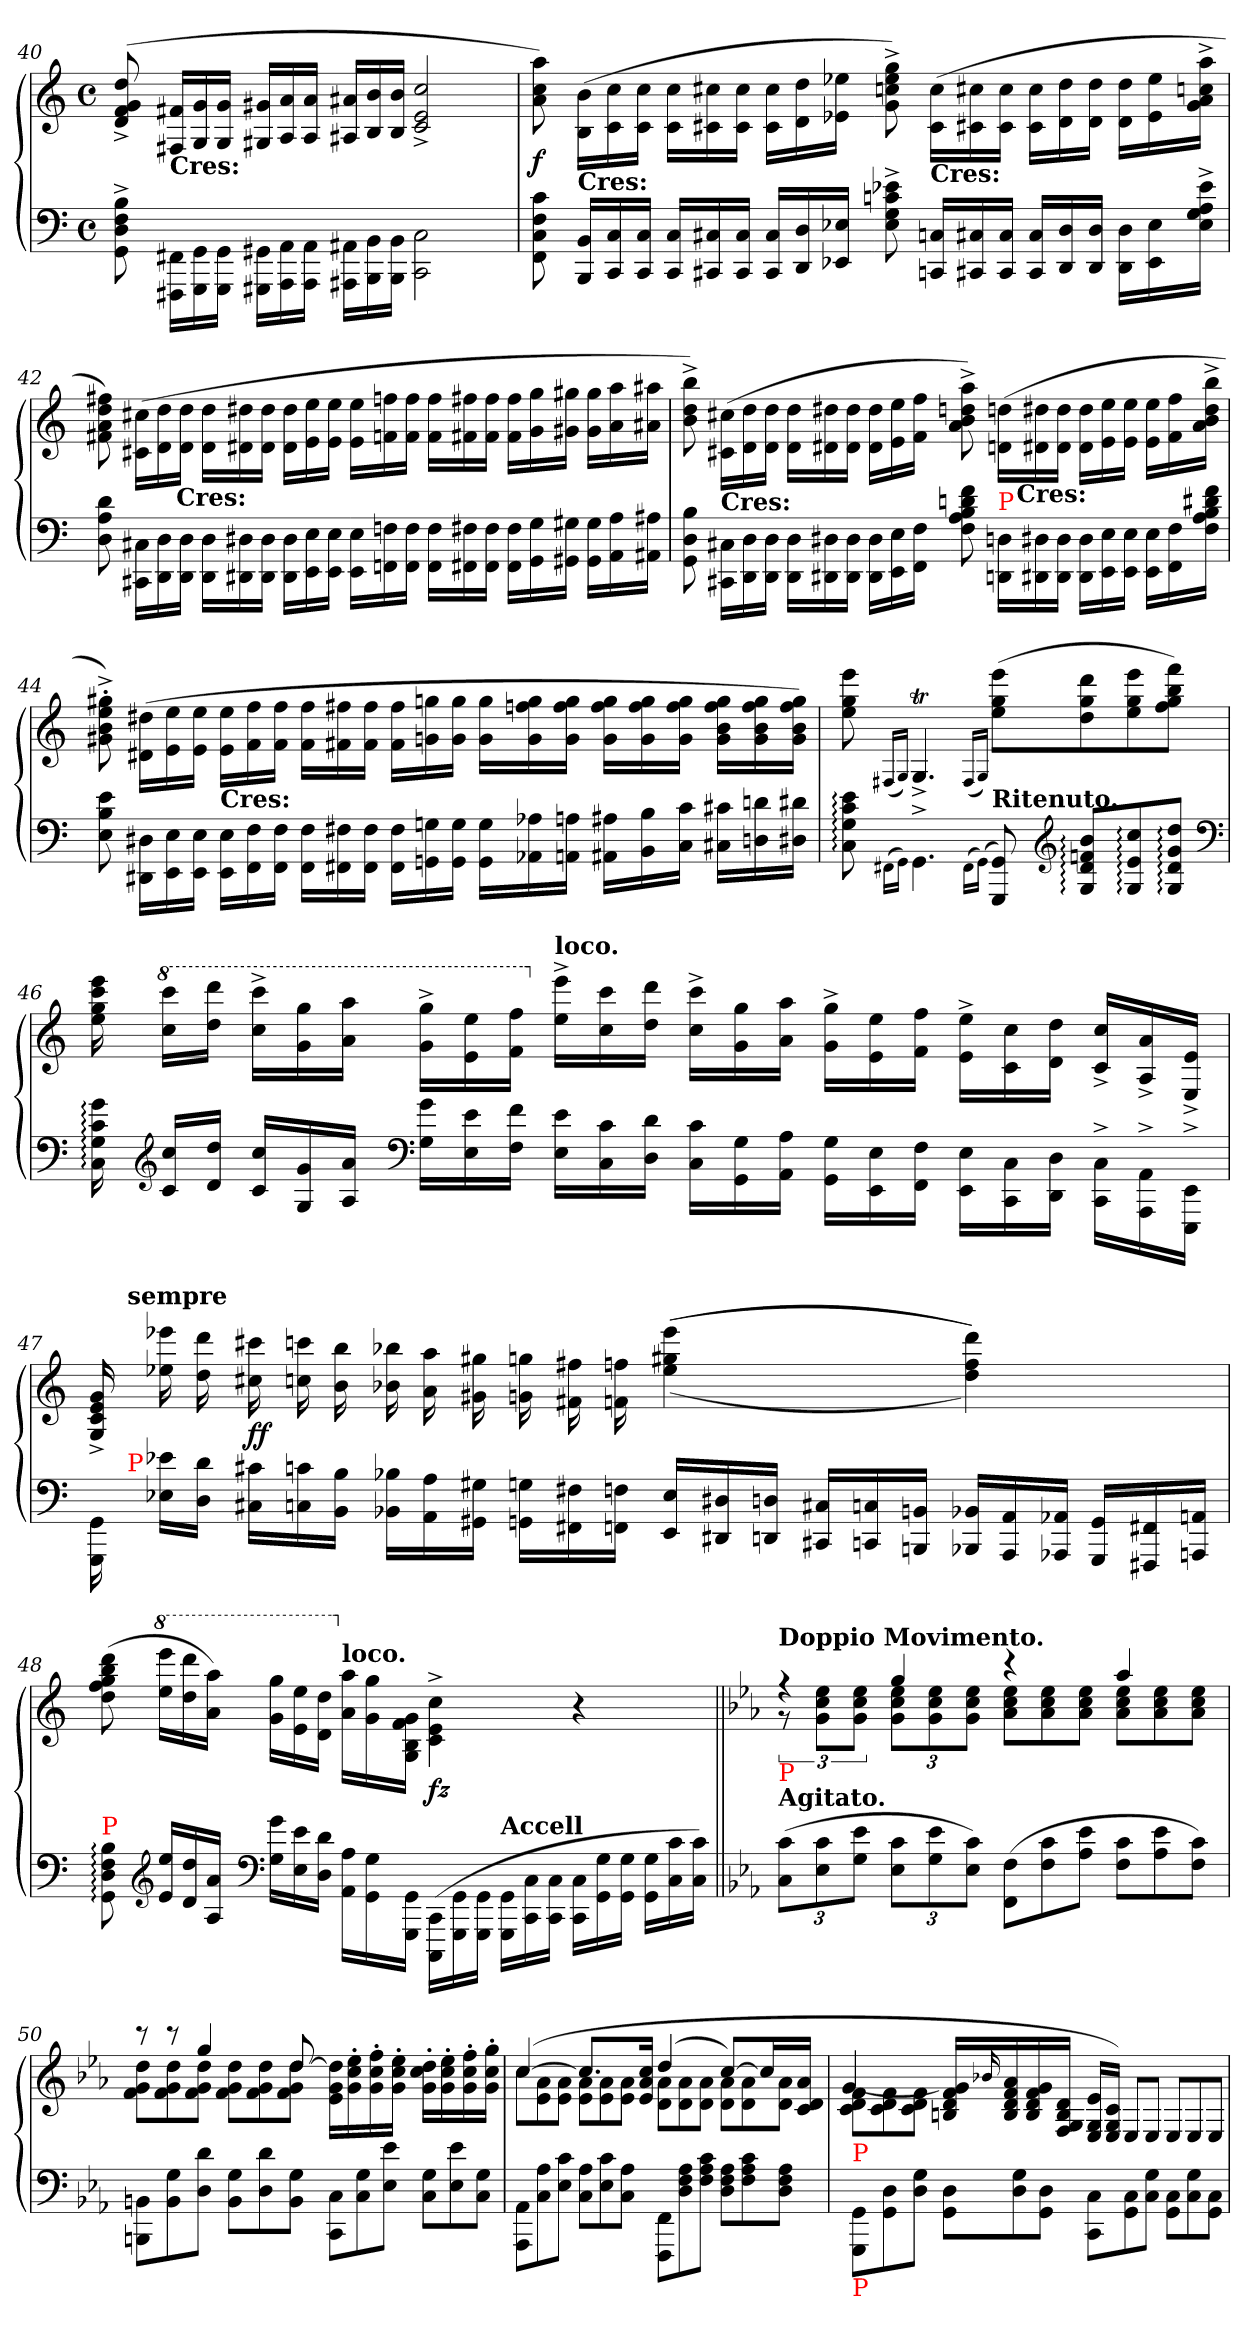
**kern	**kern	**dynam
*part1	*part1	*part1
*staff2	*staff1	*staff1/2
*clefF4	*clefG2	*
*k[]	*k[]	*
*M4/4	*M4/4	*
*met(c)	*met(c)	*
=40	=40	=40
8B^> 8F^> 8D^> 8GG^>	(>8dd^< 8g^< 8f^< 8d^<	.
*Xtuplet	*Xtuplet	*
!	!LO:TX:c:B:t=Cres&colon;	!
24FF#X\ 24FFF#X\LL	24f#X 24F#XLL	.
24GG\ 24GGG\	24g/ 24G/	.
24GG\ 24GGG\JJ	24g/ 24G/JJ	.
24GG#X\ 24GGG#X\LL	24g#X 24G#XLL	.
24AA\ 24AAA\	24a/ 24A/	.
24AA\ 24AAA\JJ	24a/ 24A/JJ	.
24AA#X\ 24AAA#X\LL	24a#X 24A#XLL	.
24BB\ 24BBB\	24b/ 24B/	.
24BB\ 24BBB\JJ	24b/ 24B/JJ	.
2C\ 2CC\	2cc^< 2e^< 2c^<	.
=41	=41	=41
8c 8F 8C 8FF	8aa 8cc 8a)	f
!	!LO:TX:c:B:t=Cres&colon;	!
16BB 16BBBLL	(>16b\ 16B\LL	.
16C 16CC	16cc 16c	.
16C 16CCJJ	16cc 16cJJ	.
16C 16CCLL	16cc 16cLL	.
16C#X 16CC#X	16cc#X\ 16c#X\	.
16C# 16CC#JJ	16cc# 16c#JJ	.
16C# 16CC#LL	16cc#\ 16c#\LL	.
16D 16DD	16dd 16d	.
16E-X 16EE-XJJ	16ee-X 16e-XJJ	.
8e-X^> 8cn^> 8G^> 8E-^>	8gg^> 8ee-^> 8ccn^> 8g^>)	.
!	!LO:TX:c:B:t=Cres&colon;	!
16Cn 16CCnLL	(>16cc 16c#LL	.
16C#X 16CC#X	16cc#X 16c#X	.
16C# 16CC#JJ	16cc#\ 16c#\JJ	.
16C# 16CC#LL	16cc#\ 16c#\LL	.
16D 16DD	16dd 16d	.
16D 16DDJJ	16dd 16dJJ	.
16D\ 16DD\LL	16dd\ 16d\LL	.
16E- 16EE-	16ee- 16e-	.
16e-^> 16A^> 16G^> 16E-^>JJ	16aa^> 16ccn^> 16a^> 16g^>JJ	.
=42	=42	=42
8d 8A 8D	8ff#X 8dd 8a 8f#X)	.
24C#X\ 24CC#X\LL	(>24cc#X\ 24c#X\LL	.
24D 24DD	24dd 24d	.
!	!LO:TX:c:B:t=Cres&colon;	!
24D 24DDJJ	24dd 24dJJ	.
24D\ 24DD\LL	24dd\ 24d\LL	.
24D#X 24DD#X	24dd#X 24d#X	.
24D# 24DD#JJ	24dd# 24d#JJ	.
24D#\ 24DD#\LL	24dd#\ 24d#\LL	.
24E 24EE	24ee 24e	.
24E 24EEJJ	24ee 24eJJ	.
24E\ 24EE\LL	24ee 24eLL	.
24Fn 24FFn	24ffn 24fn	.
24F 24FFJJ	24ff 24fJJ	.
24F\ 24FF\LL	24ff 24fLL	.
24F#X 24FF#X	24ff#X 24f#X	.
24F# 24FF#JJ	24ff# 24f#JJ	.
24F#\ 24FF#\LL	24ff# 24f#LL	.
24G 24GG	24gg 24g	.
24G#X 24GG#XJJ	24gg#X 24g#XJJ	.
24G#\ 24GG#\LL	24gg# 24g#LL	.
24A 24AA	24aa 24a	.
24A#X 24AA#XJJ	24aa#X 24a#XJJ	.
=43	=43	=43
8B 8D 8GG	8bb^< 8dd^< 8b^<)	.
!	!LO:TX:c:B:t=Cres&colon;	!
24C#X\ 24CC#X\LL	(>24cc#X\ 24c#X\LL	.
24D 24DD	24dd 24d	.
24D 24DDJJ	24dd 24dJJ	.
24D\ 24DD\LL	24dd\ 24d\LL	.
24D#X 24DD#X	24dd#X 24d#X	.
24D# 24DD#JJ	24dd# 24d#JJ	.
24D#\ 24DD#\LL	24dd#\ 24d#\LL	.
24E 24EE	24ee 24e	.
24F 24FFJJ	24ff 24fJJ	.
8f 8dn 8B 8A 8F	8aa^< 8ddn^< 8b^< 8a^<)	.
!LO:TX:a:color=red:t=P	!	!
24Dn\ 24DDn\LL	(>24ddn\ 24dn\LL	.
!	!LO:TX:c:B:t=Cres&colon;	!
24D#X 24DD#X	24dd#X 24d#X	.
24D# 24DD#JJ	24dd# 24d#JJ	.
24D#\ 24DD#\LL	24dd#\ 24d#\LL	.
24E 24EE	24ee 24e	.
24E 24EEJJ	24ee 24eJJ	.
24E 24EELL	24ee 24eLL	.
24F 24FF	24ff 24f	.
24f 24d#X 24B 24A 24FJJ	24bb^< 24dd#^< 24b^< 24a^<JJ	.
=44	=44	=44
8e 8B 8E	8gg#X'>^< 8ee'>^< 8b'>^< 8g#X'>^<)	.
16D#X\ 16DD#X\LL	(>16dd#X\ 16d#X\LL	.
16E 16EE	16ee 16e	.
16E 16EEJJ	16ee 16eJJ	.
!	!LO:TX:c:B:t=Cres&colon;	!
16E\ 16EE\LL	16ee 16eLL	.
16F 16FF	16ff 16f	.
16F 16FFJJ	16ff 16fJJ	.
16F\ 16FF\LL	16ff 16fLL	.
16F#X 16FF#X	16ff#X 16f#X	.
16F# 16FF#JJ	16ff# 16f#JJ	.
16F#\ 16FF#\LL	16ff# 16f#LL	.
16Gn 16GGn	16ggn 16gn	.
16G 16GGJJ	16gg 16gJJ	.
16G 16GGLL	16gg 16gLL	.
16A-X 16AA-X	16gg 16ffn 16g	.
16An 16AAnJJ	16gg 16ff 16gJJ	.
16A#X 16AA#XLL	16gg 16ff 16gLL	.
16B 16BB	16gg 16ff 16g	.
16c 16CJJ	16gg 16ff 16gJJ	.
16c#X 16C#XLL	16gg 16ff 16b 16gLL	.
16dn 16Dn	16gg 16ff 16b 16g	.
16d#X 16D#XJJ	16gg 16ff 16b 16gJJ)	.
=45	=45	=45
8e: 8c: 8G: 8C:	8eee 8gg 8ee	.
(>16qFF#X\LL	(<16qF#X/LL	.
16qGG\JJ)	16qG/JJ)	.
4.GG^<\	4.GT^>/	.
(>16qFF#\LL	(<16qF#/LL	.
(<16qGG\JJ)	16qG/JJ)	.
!LO:TX:a:B:t=Ritenuto.	!	!
8GG 8GGG)	(>8eee 8gg 8eeL	.
*clefG2	*	*
8b: 8fn: 8d: 8G:L	8ddd 8gg 8dd	.
8cc: 8e: 8G:	8eee 8gg 8ee	.
8dd: 8g: 8d: 8G:J	8fff 8bb 8gg 8ffJ)	.
*clefF4	*	*
=46	=46	=46
24g: 24c: 24G: 24C:	24eee 24ccc 24gg 24ee	.
*clefG2	*	*
*	*8va	*
24cc 24cLL	24cccc 24cccLL	.
24dd 24dJJ	24dddd 24dddJJ	.
24cc 24cLL	24cccc^< 24ccc^<LL	.
24g 24G	24ggg 24gg	.
24a 24AJJ	24aaa 24aaJJ	.
*clefF4	*	*
24g 24GLL	24ggg^< 24gg^<LL	.
24e 24E	24ee 24eee	.
24f 24FJJ	24fff 24ffJJ	.
*	*X8va	*
!	!LO:TX:a:B:t=loco.	!
24e 24ELL	24eee^< 24ee^<LL	.
24c 24C	24ccc 24cc	.
24d 24DJJ	24ddd 24ddJJ	.
24c 24CLL	24ccc^< 24cc^<LL	.
24G 24GG	24gg 24g	.
24A 24AAJJ	24aa 24aJJ	.
24G\ 24GG\LL	24gg^< 24g^<LL	.
24E 24EE	24ee 24e	.
24F 24FFJJ	24ff 24fJJ	.
24E\ 24EE\LL	24ee^<\ 24e^<\LL	.
24C 24CC	24cc 24c	.
24D 24DDJJ	24dd 24dJJ	.
24C^<\ 24CC^<\LL	24cc^> 24c^>LL	.
24AA^<\ 24AAA^<\	24a^>/ 24A^>/	.
24EE^<\ 24EEE^<\JJ	24e^>/ 24E^>/JJ	.
=47	=47	=47
24GG\ 24GGG\	24g^</ 24e^</ 24c^</ 24G^</	.
!	!LO:TX:a:B:t=sempre	!
!LO:TX:a:color=red:t=P	!	!
24e-X 24E-XLL	24eee-X 24ee-X	.
24d 24DJJ	24ddd 24dd	.
24c#X 24C#XLL	24ccc#X 24cc#X	ff
24cn 24Cn	24cccn 24ccn	.
24B 24BBJJ	24bb 24b	.
24B-X 24BB-XLL	24bb-X 24b-X	.
24A 24AA	24aa 24a	.
24G#X 24GG#XJJ	24gg#X 24g#X	.
24Gn\ 24GGn\LL	24ggn 24gn	.
24F#X 24FF#X	24ff#X 24f#X	.
24Fn 24FFnJJ	24ffn 24fn	.
24E- 24EELL	(<(>(>4eee- 4gg#X 4ee-	.
24D#X 24DD#X	.	.
24Dn 24DDnJJ	.	.
24C#X 24CC#XLL	.	.
24Cn 24CCn	.	.
24BBn 24BBBnJJ	.	.
24BB-X 24BBB-XLL	4ddd 4ff 4dd)))	.
24AA 24AAA	.	.
24AA-X 24AAA-XJJ	.	.
24GG 24GGGLL	.	.
24FF#X 24FFF#X	.	.
24AAn 24AAAnJJ	.	.
=48	=48	=48
!LO:TX:a:color=red:t=P	!	!
8B: 8F: 8D: 8GG:	(8ddd 8bb 8gg 8ff 8dd	.
*clefG2	*	*
*	*8va	*
24ee/ 24e/LL	24eeee 24eeeLL	.
24dd 24d	24dddd 24ddd	.
24a 24AJJ	24aaa\ 24aa\JJ)	.
*clefF4	*	*
24g\ 24G\LL	24ggg\ 24gg\LL	.
24e 24E	24eee 24ee	.
24d 24DJJ	24ddd 24ddJJ	.
*	*X8va	*
!	!LO:TX:a:B:t=loco.	!
24A\ 24AA\LL	24aa\ 24a\LL	.
24G 24GG	24gg 24g	.
24GG 24GGGJJ	24g 24f 24B 24GJJ	.
(>24CC\ 24CCC\LL	4cc^>\ 4e^>\ 4c^>\	fz
24GG 24GGG	.	.
24GG 24GGGJJ	.	.
!LO:TX:a:B:t=Accell	!	!
24GG\ 24GGG\LL	.	.
24C 24CC	.	.
24C 24CCJJ	.	.
24C\ 24CC\LL	4r	.
24G 24GG	.	.
24G 24GGJJ	.	.
24G\ 24GG\LL	.	.
24c 24C	.	.
24c 24CJJ)	.	.
=49||	=49||	=49||
*k[b-e-a-]	*k[b-e-a-]	*
*tuplet	*	*
*	*^	*
*Xbrackettup	*	*tuplet	*
!	!LO:TX:a:B:t=Doppio Movimento.	!	!
!LO:TX:a:B:t=Agitato.	!	!	!
!LO:TX:a:color=red:t=P	!	!	!
(>12c 12CL	4rff	12r	.
12c 12E-	.	12ee- 12cc 12gL	.
12e- 12GJ	.	12ee- 12cc 12gJ	.
*	*	*Xbrackettup	*
12c 12E-L	4gg	12ee- 12cc 12gL	.
12e- 12G	.	12ee- 12cc 12g	.
12c 12E-J)	.	12ee- 12cc 12gJ	.
*Xtuplet	*	*Xtuplet	*
(>12F 12FFL	4rccc	12ee- 12cc 12a-L	.
12c 12F	.	12ee- 12cc 12a-	.
12e- 12A-J	.	12ee- 12cc 12a-J	.
12c 12FL	4aa-	12ee- 12cc 12a-L	.
12e- 12A-	.	12ee- 12cc 12a-	.
12c 12FJ)	.	12ee- 12cc 12a-J	.
=50	=50	=50	=50
12BBn\ 12BBBn\L	12rccc	12dd 12g 12fL	.
12G 12BB	12rccc	12dd 12g 12f	.
12d 12DJ	6gg	12dd 12g 12fJ	.
12G 12BBL	.	12dd 12g 12fL	.
12d 12D	12ryy	12dd 12g 12f	.
12G 12BBJ	[12dd	12dd 12g 12fJ	.
12C 12CCL	16dd]\ 16g\ 16e-\LL	2ryy	.
.	16ee-'> 16cc'> 16g'>	.	.
12G 12C	.	.	.
.	16ff'> 16cc'> 16g'>	.	.
12e- 12E-J	.	.	.
.	16ee-'> 16cc'> 16g'>JJ	.	.
12G 12CL	16dd'>\ 16cc'>\ 16g'>\LL	.	.
.	16ee-'> 16cc'> 16g'>	.	.
12e- 12E-	.	.	.
.	16ff'> 16cc'> 16g'>	.	.
12G 12CJ	.	.	.
.	(>16gg'> 16cc'> 16g'>JJ	.	.
=51	=51	=51	=51
12AA-\ 12AAA-\L	(>[4cc	12ccL	.
12A- 12C	.	12a- 12e-	.
12c 12E-J	.	12a- 12e-J	.
12A- 12CL	8.ccL]	12a- 12e-L	.
12c 12E-	.	12a- 12e-	.
12A- 12CJ	.	12a- 12e-J	.
.	16cc 16a- 16e-Jk	.	.
12FF\ 12FFF\L	(>4dd	12a- 12dL	.
12A- 12F 12D	.	12a- 12d	.
12c 12A- 12FJ	.	12a- 12dJ	.
12A- 12F 12DL	[8ccL)	12a- 12dL	.
12c 12A- 12F	.	12a- 12d	.
.	16cc/L]	.	.
12A- 12F 12DJ	.	12a- 12dJ	.
.	16a- 16d 16cJJ	.	.
=52	=52	=52	=52
!LO:TX:a:color=red:t=P	!	!	!
!LO:TX:b:color=red:t=P	!	!	!
12GG\ 12GGG\L	12f\ 12d\ 12c\L	[4g/	.
12D 12GG	12f 12d 12c	.	.
12G 12DJ	12f 12d 12cJ	.	.
12D\ 12GG\L	2.ryy	16g] 16f 16d 16BnLL	.
.	.	16qqb-X/	.
.	.	16a- 16f 16d 16B	.
12G 12D	.	.	.
.	.	16g 16f 16d 16B	.
12D 12GGJ	.	.	.
.	.	16d/ 16B/ 16G/ 16F/JJ	.
12C\ 12CC\L	.	24e-/ 24G/ 24E-/LL	.
.	.	24c/ 24G/ 24E-/JJ)	.
12C\ 12GG\	.	12E-/L	.
12G\ 12C\J	.	12E-/J	.
12C\ 12GG\L	.	12E-/L	.
12G\ 12C\	.	12E-/	.
12C\ 12GG\J	.	12E-/J	.
*	*v	*v	*
=	=	=
*-	*-	*-
